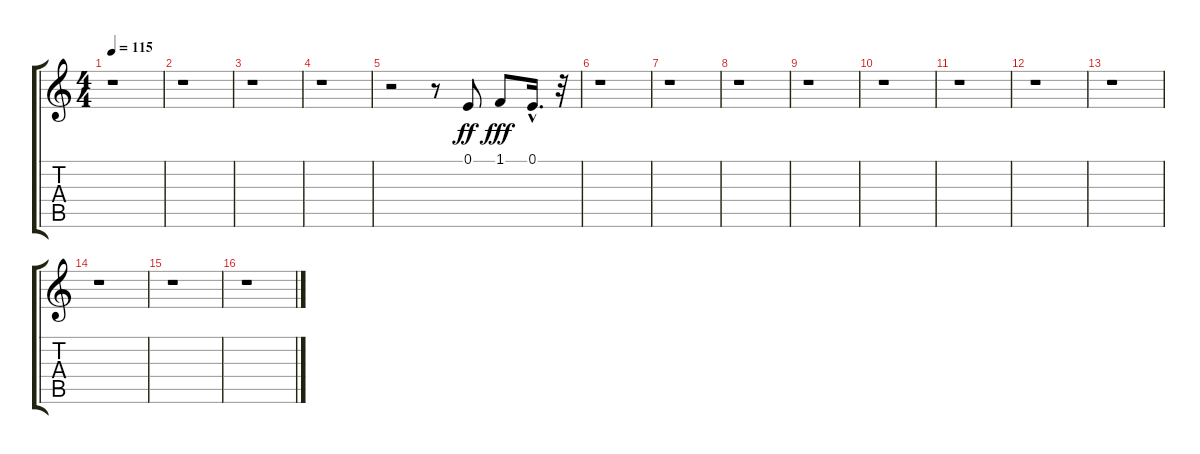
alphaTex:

\track "" {instrument lead8bassandlead}
\staff {score tabs}
\tuning (E4 B3 G3 D3 A2 E2) {hide}
\ts (4 4)
\tempo 115
\clef g2
\ks c
r.1{dy ff instrument lead8bassandlead} |
r.1 |
r.1 |
r.1 |
r.2 r.8 0.1.8 1.1.8{dy fff} 0.1{hac}.16{d} r.32 |
r.1 |
r.1 |
r.1 |
r.1 |
r.1 |
r.1 |
r.1 |
r.1 |
r.1 |
r.1 |
r.1
